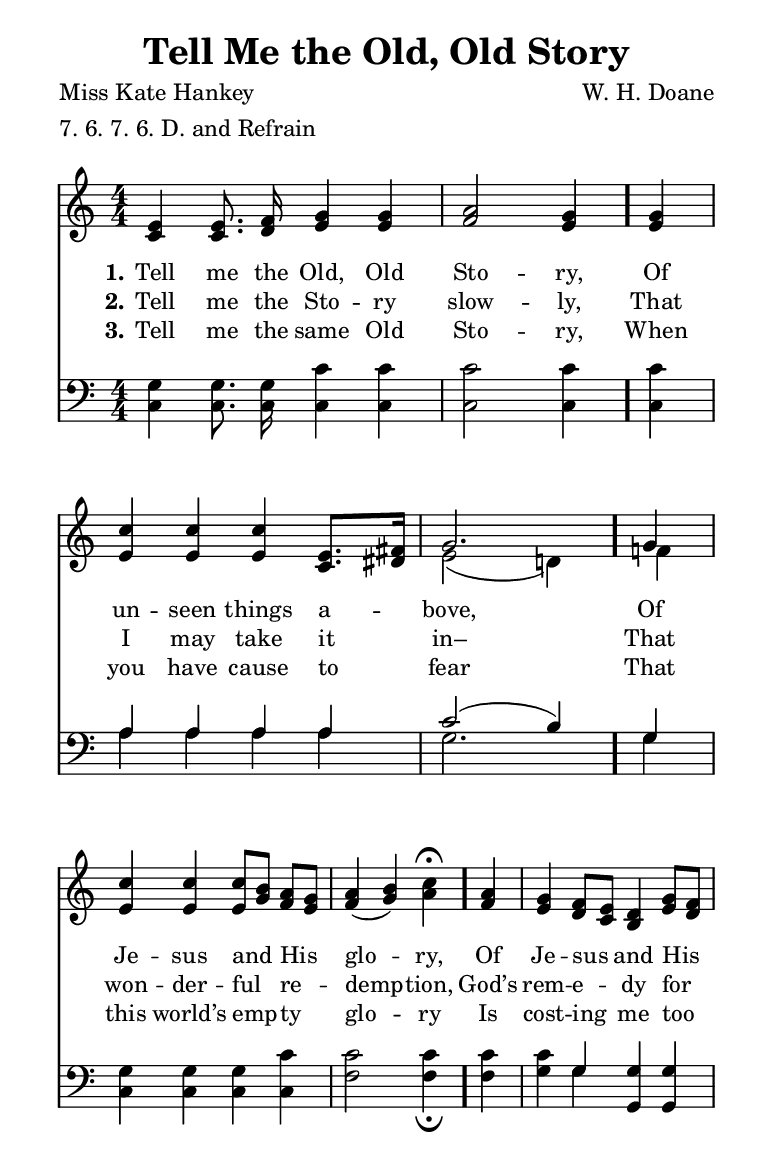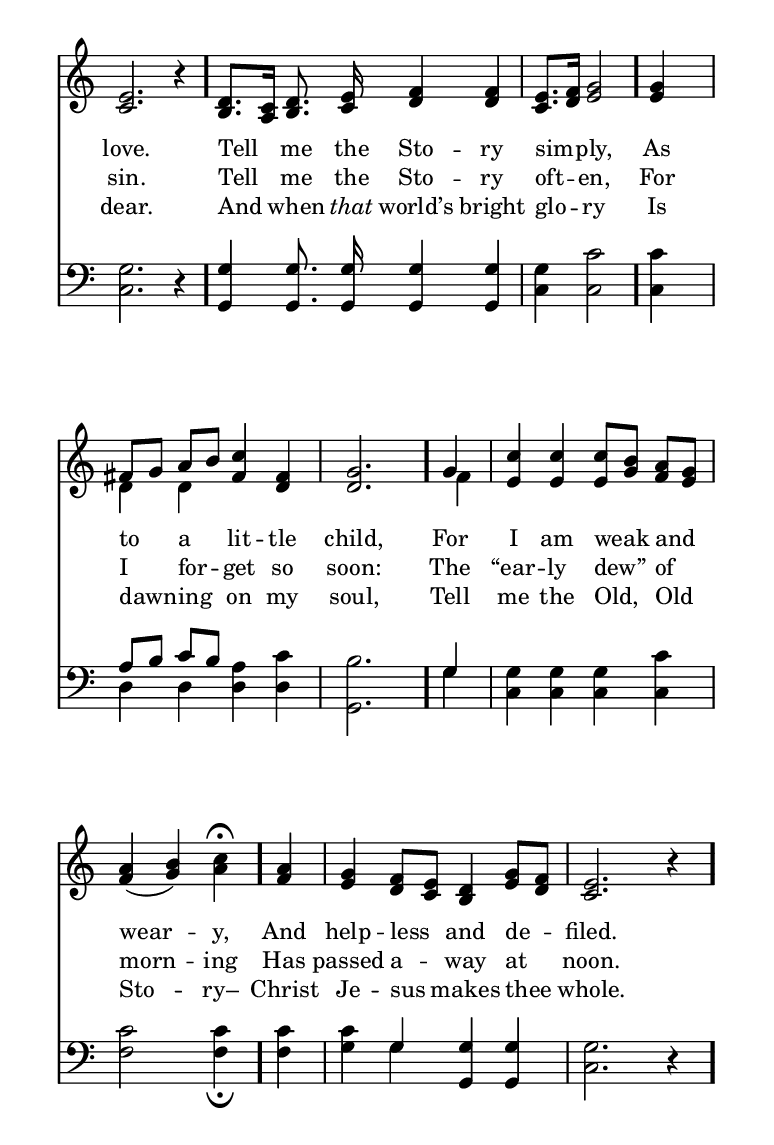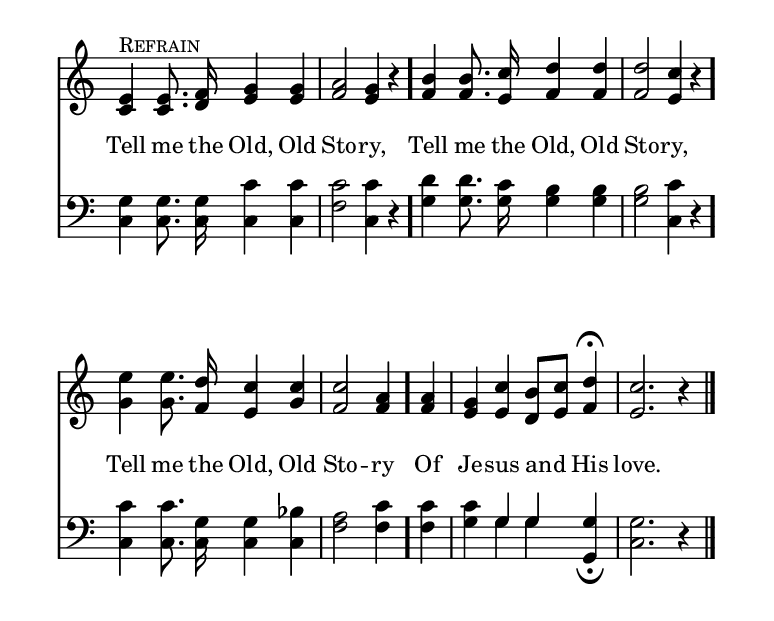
\include "common/global.ily"
\paper {
  \include "common/paper.ily"
  %ragged-bottom = ##t
  %ragged-last-bottom = ##t
  systems-per-page = ##f
  %page-count = ##f
}

\header{
  hymnnumber = "37"
  title = "Tell Me the Old, Old Story"
  tunename = ""
  meter = "7. 6. 7. 6. D. and Refrain"
  poet = "Miss Kate Hankey"
  composer = "W. H. Doane"
  %copyright = ""
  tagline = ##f
}

% for fermata in MIDI
ta = { \tempo 4=80 }
tb = { \tempo 4=32 }

patternAA = { \ta c4 c8. c16 c4 c4 | c2 c4 }
patternBA = { \ta c4 | c4 c4 c4 c8.[ c16] | c2. }
patternBB = { \ta c4 | c4 c4 c4 c8.[ c16] | c2( c4) }
patternBC = { \ta c4 | c4 c4 c4 c4        | c2( c4) }
patternBD = { \ta c4 | c4 c4 c4 c4        | c2.     }
patternCA = { \ta c4 | c4 c4 c8[ c8] c8[ c8] | c4( c4) \tb c4 }
patternCB = { \ta c4 | c4 c4 c4      c4      | c2      \tb c4 }
patternCC = { \ta c4 | c4 c4 c8[ c8] c8[ c8] | c4( c4) \tb c4 }
patternCD = { \ta c4 | c4 c4 c4      c4      | c2      \tb c4 }
patternDA = { \ta c4 | c4 c8[ c8] c4 c8[ c8] | c2. c4 }
patternDB = { \ta c4 | c4 c4      c4 c4      | c2. c4 }
patternEA = { \ta c8.[ c16] c8. c16 c4 c4 | c8.[ c16] c2 }
patternEB = { \ta c4        c8. c16 c4 c4 | c4        c2 }
patternFA = { \ta c4 | c8[ c8] c8[ c8] c4 c4 | c2. }
patternFB = { \ta c4 | c4      c4      c4 c4 | c2. }
patternGA = { \ta c4 c8. c16 c4 c4 | c2 c4 c4 }
patternGB = { \ta c4 c8. c16 c4 c4 | c2 c4 }
patternHA = { \ta c4 | c4 c4 c8[ c8] \tb c4 \ta | c2. c4 }
patternHB = { \ta c4 | c4 c4 c4      \tb c4 \ta | c2. c4 }
patternHC = { \ta c4 | c4 c4 c8[ c8] \tb c4 \ta | c2. c4 }
patternHD = { \ta c4 | c4 c4 c4      \tb c4 \ta | c2. c4 }

global = {
  \include "common/overrides.ily"
  \override Staff.TimeSignature.style = #'numbered
  \time 4/4
  \override Score.MetronomeMark.transparent = ##t % hide all fermata changes too
  \ta
  \key c \major
  %\partial 4
  \autoBeamOff
}

notesSoprano = {
\global
\relative c' {

  \changePitch \patternAA { e e f g g | a g }
  \changePitch \patternBA { g | c c c e, fis | g }
  \changePitch \patternCA { g | c c c b a g | a b c\fermata }
  \changePitch \patternDA { a | g f e d g f | e r }

  \changePitch \patternEA { d c d e f f | e f g }
  \changePitch \patternFA { g | fis g a b c fis, | g }
  \changePitch \patternCA { g | c c c b a g | a b c\fermata }
  \changePitch \patternDA { a | g f e d g f | e r }

  << s^\markup { \small \caps "Refrain" }
  \changePitch \patternGA { e e f g g | a g r } >>
  \changePitch \patternGA { b b c d d | d c r }
  \changePitch \patternGB { e e d c c | c a }
  \changePitch \patternHA { a | g c b c d\fermata | c r }

  \bar "|."

}
}

notesAlto = {
\global
\relative e' {

  \changePitch \patternAA { c c d e e | f e }
  \changePitch \patternBB { e | e e e c dis | e d! }
  \changePitch \patternCC { f! | e e e g f e | f g a }
  \changePitch \patternDA { f | e d c b e d | c r }

  \changePitch \patternEA { b a b c d d | c d e }
  \changePitch \patternFB { e | d d fis d | d }
  \changePitch \patternCC { f | e e e g f e | f g a }
  \changePitch \patternDA { f | e d c b e d | c r }

  \changePitch \patternGA { c c d e e | f e r }
  \changePitch \patternGA { f f e f f | f e r }
  \changePitch \patternGB { g g f e g | f f }
  \changePitch \patternHC { f | e e d e f | e r }

}
}

notesTenor = {
\global
\relative a {

  \changePitch \patternAA { g g g c c | c c }
  \changePitch \patternBC { c a a a a | c b }
  \changePitch \patternCD { g | g g g c | c c }
  \changePitch \patternDB { c | c g g g | g r }

  \changePitch \patternEB { g g g g g | g c }
  \changePitch \patternFA { c a b c b a c | b }
  \changePitch \patternCD { g | g g g c | c c }
  \changePitch \patternDB { c | c g g g | g r }

  \changePitch \patternGA { g g g c c | c c r }
  \changePitch \patternGA { d d c b b | b c r }
  \changePitch \patternGB { c c g g bes | a c }
  \changePitch \patternHD { c | c g g g | g r }

}
}

notesBass = {
\global
\relative f {

  \changePitch \patternAA { c c c c c | c c }
  \changePitch \patternBD { c | a' a a a | g }
  \changePitch \patternCB { g | c, c c c | f f_\fermata }
  \changePitch \patternDB { f | g g g, g | c r }

  \changePitch \patternEB { g g g g g | c c }
  \changePitch \patternFB { c | d d d d | g, }
  \changePitch \patternCB { g' | c, c c c | f f_\fermata }
  \changePitch \patternDB { f | g g g, g | c r }

  \changePitch \patternGA { c c c c c | f c r }
  \changePitch \patternGA { g' g g g g | g c, r }
  \changePitch \patternGB { c c c c c | f f }
  \changePitch \patternHB { f | g g g g,_\fermata | c r }

}
}

Refrain = \lyricmode {

Tell me the Old, Old Sto -- ry, \bar "."
Tell me the Old, Old Sto -- ry, \bar "."
Tell me the Old, Old Sto -- ry \bar "."
Of Je -- sus and His love. \bar "."

}

wordsA = \lyricmode {
\set stanza = "1."

Tell me the Old, Old Sto -- ry, \bar "."
Of un -- seen things a -- bove, \bar "."
Of Je -- sus and His glo -- ry, \bar "."
Of Je -- sus and His love. \bar "."
Tell me the Sto -- ry sim -- ply, \bar "."
As to a lit -- tle child, \bar "."
For I am weak and wear -- y, \bar "."
And help -- less and de -- filed. \bar "."

}

wordsB = \lyricmode {
\set stanza = "2."

Tell me the Sto -- ry slow -- ly,
That I may take it in–
That won -- der -- ful re -- demp -- tion,
God’s rem -- e -- dy for sin.
Tell me the Sto -- ry oft -- en,
For I for -- get so soon:
The “ear -- ly dew” of morn -- ing
Has passed a -- way at noon.

\Refrain

}

wordsC = \lyricmode {
\set stanza = "3."

Tell me the same Old Sto -- ry,
When you have cause to fear
That this world’s emp -- ty glo -- ry
Is cost -- ing me too dear.
And when { \italicsOn } that { \italicsOff } world’s bright glo -- ry
Is dawn -- ing on my soul,
Tell me the Old, Old Sto -- ry–
Christ Je -- sus makes thee whole.

}

\score {
  \context ChoirStaff <<
    \context Staff = upper <<
      \set Staff.autoBeaming = ##f
      \set ChoirStaff.systemStartDelimiter = #'SystemStartBar
      \set ChoirStaff.printPartCombineTexts = ##f
      \partcombine #'(2 . 9) \notesSoprano \notesAlto
      \context NullVoice = sopranos { \voiceOne << \notesSoprano >> }
      \context NullVoice = altos { \voiceTwo << \notesAlto >> }
      \context Lyrics = one   \lyricsto sopranos \wordsA
      \context Lyrics = two   \lyricsto sopranos \wordsB
      \context Lyrics = three \lyricsto sopranos \wordsC
    >>
    \context Staff = men <<
      \set Staff.autoBeaming = ##f
      \clef bass
      \set ChoirStaff.printPartCombineTexts = ##f
      \partcombine #'(2 . 9) \notesTenor \notesBass
      \context NullVoice = tenors { \voiceOne << \notesTenor >> }
      \context NullVoice = basses { \voiceTwo << \notesBass >> }
    >>
  >>
  \layout {
    \include "common/layout.ily"
  }
  \midi{
    \include "common/midi.ily"
  }
}

\version "2.19.49"  % necessary for upgrading to future LilyPond versions.

% vi:set et ts=2 sw=2 ai nocindent syntax=lilypond:
